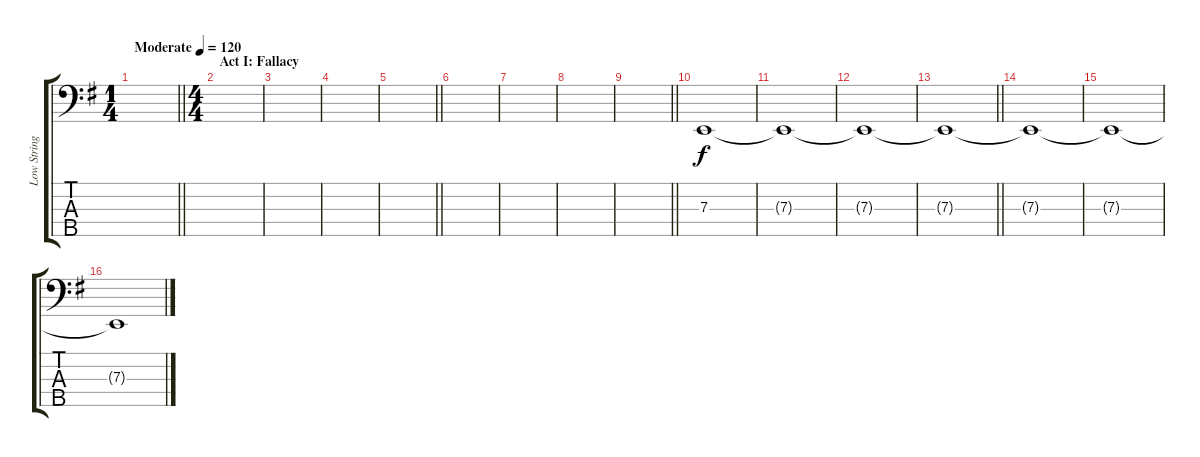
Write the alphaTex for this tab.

\track ("Low Strings Standard" "Low String") {instrument stringensemble1}
\staff {score tabs}
\tuning (G2 D2 A1 E1 B0) {hide}
\ts (1 4)
\tempo (120 "Moderate")
\clef f4
\barLineRight lightlight
\ks eminor
|
\ts (4 4)
\section ("" "Act I: Fallacy")
|
|
|
\barLineRight lightlight
|
|
|
|
\barLineRight lightlight
|
7.3.1{volume 13} |
7.3{t}.1 |
7.3{t}.1 |
\barLineRight lightlight
7.3{t}.1 |
7.3{t}.1{volume 16} |
7.3{t}.1 |
7.3{t}.1
